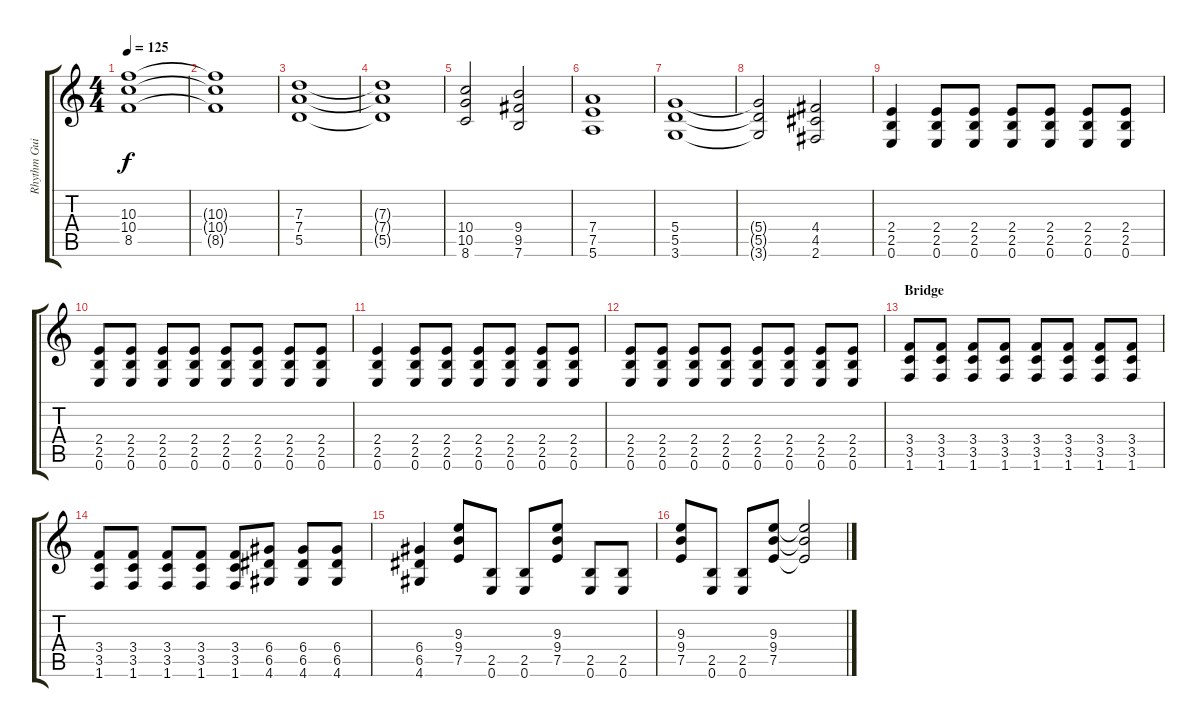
\track ("Rhythm Guitar" "Rhythm Gui") {instrument distortionguitar}
\staff {score tabs}
\tuning (E4 B3 G3 D3 A2 E2) {hide}
\ts (4 4)
\tempo 125
\clef g2
\ks c
(10.3 10.4 8.5).1{dy f} |
(10.3{t} 10.4{t} 8.5{t}).1 |
(7.3 7.4 5.5).1 |
(7.3{t} 7.4{t} 5.5{t}).1 |
(10.4 10.5 8.6).2 (9.4 9.5 7.6).2 |
(7.4 7.5 5.6).1 |
(5.4 5.5 3.6).1 |
(5.4{t} 5.5{t} 3.6{t}).2 (4.4 4.5 2.6).2 |
(2.4 2.5 0.6).4 (2.4 2.5 0.6).8 (2.4 2.5 0.6).8 (2.4 2.5 0.6).8 (2.4 2.5 0.6).8 (2.4 2.5 0.6).8 (2.4 2.5 0.6).8 |
(2.4 2.5 0.6).8 (2.4 2.5 0.6).8 (2.4 2.5 0.6).8 (2.4 2.5 0.6).8 (2.4 2.5 0.6).8 (2.4 2.5 0.6).8 (2.4 2.5 0.6).8 (2.4 2.5 0.6).8 |
(2.4 2.5 0.6).4 (2.4 2.5 0.6).8 (2.4 2.5 0.6).8 (2.4 2.5 0.6).8 (2.4 2.5 0.6).8 (2.4 2.5 0.6).8 (2.4 2.5 0.6).8 |
(2.4 2.5 0.6).8 (2.4 2.5 0.6).8 (2.4 2.5 0.6).8 (2.4 2.5 0.6).8 (2.4 2.5 0.6).8 (2.4 2.5 0.6).8 (2.4 2.5 0.6).8 (2.4 2.5 0.6).8 |
\section ("" "Bridge")
(3.4 3.5 1.6).8 (3.4 3.5 1.6).8 (3.4 3.5 1.6).8 (3.4 3.5 1.6).8 (3.4 3.5 1.6).8 (3.4 3.5 1.6).8 (3.4 3.5 1.6).8 (3.4 3.5 1.6).8 |
(3.4 3.5 1.6).8 (3.4 3.5 1.6).8 (3.4 3.5 1.6).8 (3.4 3.5 1.6).8 (3.4 3.5 1.6).8 (6.4 6.5 4.6).8 (6.4 6.5 4.6).8 (6.4 6.5 4.6).8 |
(6.4 6.5 4.6).4 (9.3 9.4 7.5).8 (2.5 0.6).8 (2.5 0.6).8 (9.3 9.4 7.5).8 (2.5 0.6).8 (2.5 0.6).8 |
(9.3 9.4 7.5).8 (2.5 0.6).8 (2.5 0.6).8 (9.3 9.4 7.5).8 (9.3{t} 9.4{t} 7.5{t}).2
